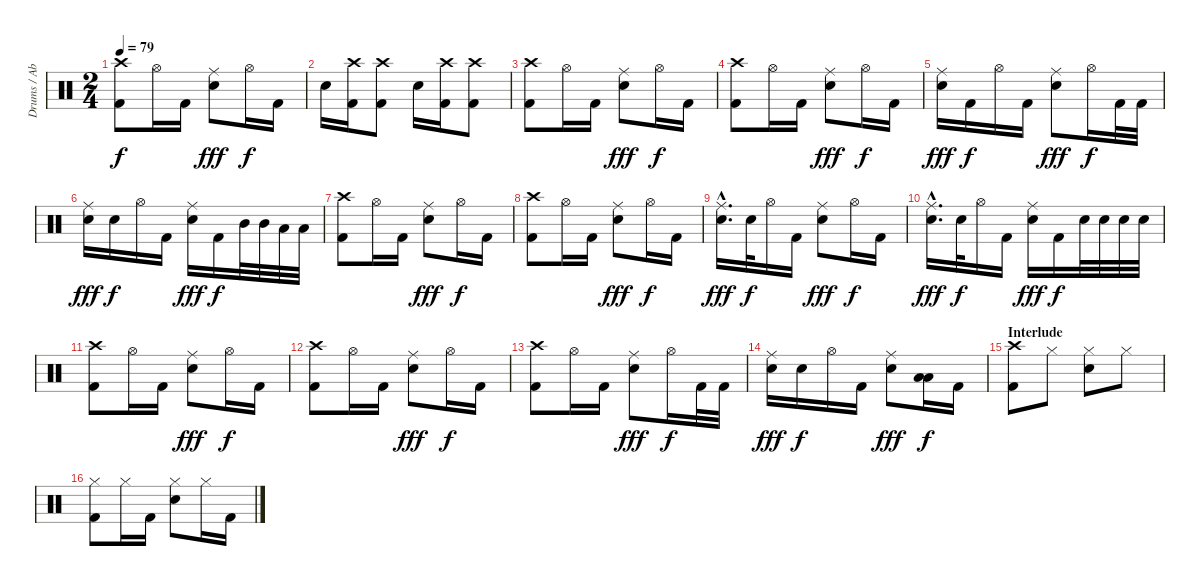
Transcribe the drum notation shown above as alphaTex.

\track ("Drums / Abe Cunningham" "Drums / Ab") {instrument percussion}
\staff {score}
\articulation defaults
\ts (2 4)
\tempo 79
\clef neutral
\ks c
("Crash high (hit)" "Kick (hit) 2").8{dy f} "Hi-Hat (open)".16 "Kick (hit) 2".16 ("Ride (middle)" "Electric Snare (hit)").8{dy fff} "Hi-Hat (open)".16{dy f} "Kick (hit) 2".16 |
"Electric Snare (hit)".16 ("Crash high (hit)" "Kick (hit) 2").16 ("Crash high (hit)" "Kick (hit) 2").8 "Electric Snare (hit)".16 ("Crash high (hit)" "Kick (hit) 2").16 ("Crash high (hit)" "Kick (hit) 2").8 |
("Crash high (hit)" "Kick (hit) 2").8 "Hi-Hat (open)".16 "Kick (hit) 2".16 ("Ride (middle)" "Electric Snare (hit)").8{dy fff} "Hi-Hat (open)".16{dy f} "Kick (hit) 2".16 |
("Crash high (hit)" "Kick (hit) 2").8 "Hi-Hat (open)".16 "Kick (hit) 2".16 ("Ride (middle)" "Electric Snare (hit)").8{dy fff} "Hi-Hat (open)".16{dy f} "Kick (hit) 2".16 |
("Ride (middle)" "Electric Snare (hit)").16{dy fff} "Kick (hit) 2".16{dy f} "Hi-Hat (open)".16 "Kick (hit) 2".16 ("Ride (middle)" "Electric Snare (hit)").8{dy fff} "Hi-Hat (open)".16{dy f} "Kick (hit) 2".32 "Kick (hit) 2".32 |
("Ride (middle)" "Electric Snare (hit)").16{dy fff} "Electric Snare (hit)".16{dy f} "Hi-Hat (open)".16 "Kick (hit) 2".16 ("Ride (middle)" "Electric Snare (hit)").16{dy fff} "Kick (hit) 2".16{dy f} "Mid Tom (hit)".32 "Mid Tom (hit)".32 "Low Tom (hit)".32 "Low Tom (hit)".32 |
("Crash high (hit)" "Kick (hit) 2").8 "Hi-Hat (open)".16 "Kick (hit) 2".16 ("Ride (middle)" "Electric Snare (hit)").8{dy fff} "Hi-Hat (open)".16{dy f} "Kick (hit) 2".16 |
("Crash high (hit)" "Kick (hit) 2").8 "Hi-Hat (open)".16 "Kick (hit) 2".16 ("Ride (middle)" "Electric Snare (hit)").8{dy fff} "Hi-Hat (open)".16{dy f} "Kick (hit) 2".16 |
("Ride (middle)"{hac} "Electric Snare (hit)"{hac}).16{d dy fff} "Electric Snare (hit)".32{dy f} "Hi-Hat (open)".16 "Kick (hit) 2".16 ("Ride (middle)" "Electric Snare (hit)").8{dy fff} "Hi-Hat (open)".16{dy f} "Kick (hit) 2".16 |
("Ride (middle)"{hac} "Electric Snare (hit)"{hac}).16{d dy fff} "Electric Snare (hit)".32{dy f} "Hi-Hat (open)".16 "Kick (hit) 2".16 ("Ride (middle)" "Electric Snare (hit)").16{dy fff} "Kick (hit) 2".16{dy f} "Electric Snare (hit)".32 "Electric Snare (hit)".32 "Electric Snare (hit)".32 "Electric Snare (hit)".32 |
("Crash high (hit)" "Kick (hit) 2").8 "Hi-Hat (open)".16 "Kick (hit) 2".16 ("Ride (middle)" "Electric Snare (hit)").8{dy fff} "Hi-Hat (open)".16{dy f} "Kick (hit) 2".16 |
("Crash high (hit)" "Kick (hit) 2").8 "Hi-Hat (open)".16 "Kick (hit) 2".16 ("Ride (middle)" "Electric Snare (hit)").8{dy fff} "Hi-Hat (open)".16{dy f} "Kick (hit) 2".16 |
("Crash high (hit)" "Kick (hit) 2").8 "Hi-Hat (open)".16 "Kick (hit) 2".16 ("Ride (middle)" "Electric Snare (hit)").8{dy fff} "Hi-Hat (open)".16{dy f} "Kick (hit) 2".32 "Kick (hit) 2".32 |
("Ride (middle)" "Electric Snare (hit)").16{dy fff} "Electric Snare (hit)".16{dy f} "Hi-Hat (open)".16 "Kick (hit) 2".16 ("Ride (middle)" "Electric Snare (hit)").8{dy fff} ("Low Tom (hit)" "Low Floor Tom (hit)").16{dy f} "Kick (hit) 2".16 |
\section ("" "Interlude")
("Crash high (hit)" "Kick (hit) 2").8 "Hi-Hat (closed)".8 ("Hi-Hat (closed)" "Electric Snare (hit)").8 "Hi-Hat (closed)".8 |
("Hi-Hat (closed)" "Kick (hit) 2").8 "Hi-Hat (closed)".16 "Kick (hit) 2".16 ("Hi-Hat (closed)" "Electric Snare (hit)").8 "Hi-Hat (closed)".16 "Kick (hit) 2".16
